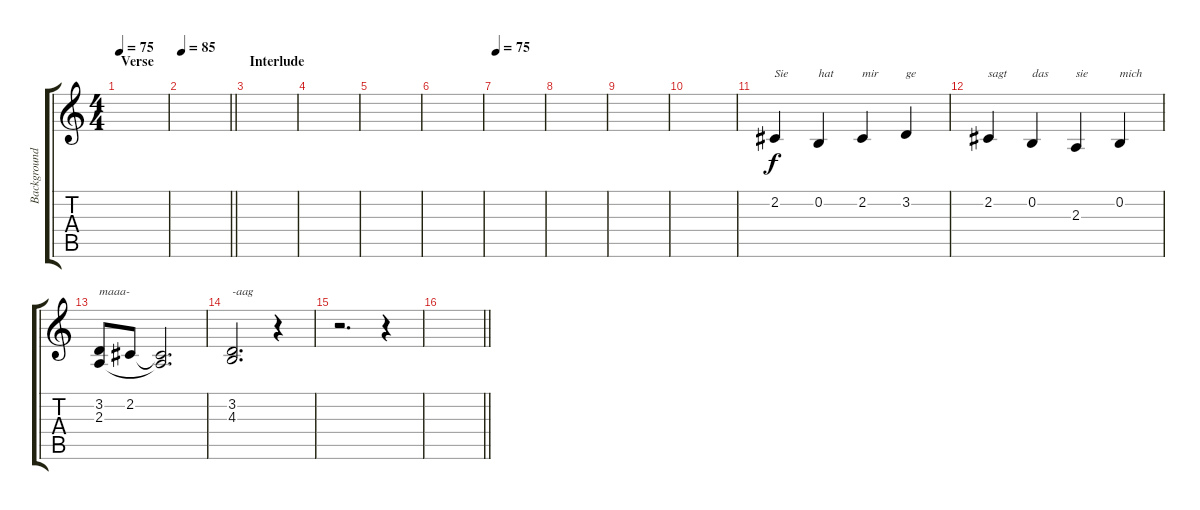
\track ("Background Vocals" "Background") {instrument oboe}
\staff {score tabs}
\tuning (E4 B3 G3 D3 A2 E2) {hide}
\ts (4 4)
\section ("" "Verse")
\tempo 75
\clef g2
\ks c
|
\tempo 85
\barLineRight lightlight
|
\section ("" "Interlude")
|
|
|
|
\tempo 75
|
|
|
|
2.2.4{txt "Sie" instrument oboe} 0.2.4{txt "hat"} 2.2.4{txt "mir"} 3.2.4{txt "ge"} |
2.2.4{txt "sagt"} 0.2.4{txt "das"} 2.3.4{txt "sie"} 0.2.4{txt "mich"} |
(3.2 2.3).8{txt "maaa-"} 2.2.8 (2.2{t} 2.3{t}).2{d} |
(3.2 4.3).2{d txt "-aag"} r.4 |
r.2{d} r.4 |
\barLineRight lightlight
